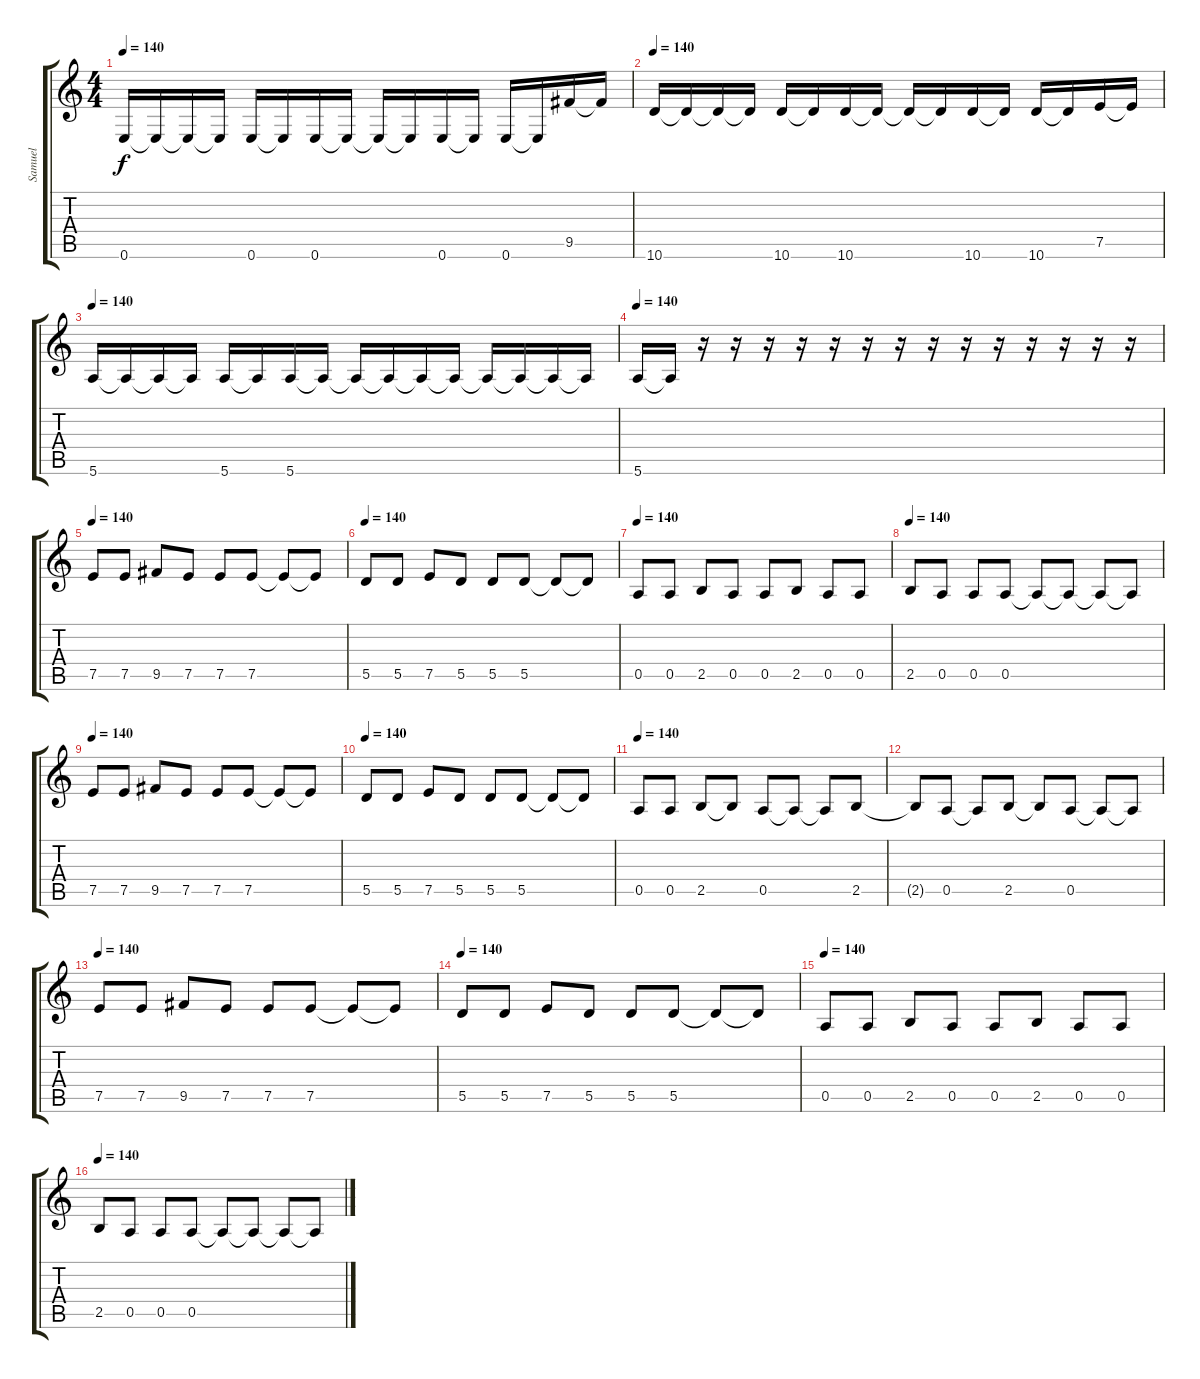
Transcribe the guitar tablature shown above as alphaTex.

\track ("Samuel" "Samuel") {instrument electricbassfinger}
\staff {score tabs}
\tuning (E4 B3 G3 D3 A2 E2) {hide}
\ts (4 4)
\tempo 140
\clef g2
\ks c
0.6.16{dy f} 0.6{t}.16 0.6{t}.16 0.6{t}.16 0.6.16 0.6{t}.16 0.6.16 0.6{t}.16 0.6{t}.16 0.6{t}.16 0.6.16 0.6{t}.16 0.6.16 0.6{t}.16 9.5.16 9.5{t}.16 |
\tempo 140
10.6.16 10.6{t}.16 10.6{t}.16 10.6{t}.16 10.6.16 10.6{t}.16 10.6.16 10.6{t}.16 10.6{t}.16 10.6{t}.16 10.6.16 10.6{t}.16 10.6.16 10.6{t}.16 7.5.16 7.5{t}.16 |
\tempo 140
5.6.16 5.6{t}.16 5.6{t}.16 5.6{t}.16 5.6.16 5.6{t}.16 5.6.16 5.6{t}.16 5.6{t}.16 5.6{t}.16 5.6{t}.16 5.6{t}.16 5.6{t}.16 5.6{t}.16 5.6{t}.16 5.6{t}.16 |
\tempo 150
\tempo 140
5.6.16 5.6{t}.16 r.16 r.16 r.16 r.16 r.16 r.16 r.16 r.16 r.16 r.16 r.16 r.16 r.16 r.16 |
\tempo 140
7.5.8 7.5.8 9.5.8 7.5.8 7.5.8 7.5.8 7.5{t}.8 7.5{t}.8 |
\tempo 140
5.5.8 5.5.8 7.5.8 5.5.8 5.5.8 5.5.8 5.5{t}.8 5.5{t}.8 |
\tempo 140
0.5.8 0.5.8 2.5.8 0.5.8 0.5.8 2.5.8 0.5.8 0.5.8 |
\tempo 140
2.5.8 0.5.8 0.5.8 0.5.8 0.5{t}.8 0.5{t}.8 0.5{t}.8 0.5{t}.8 |
\tempo 140
7.5.8 7.5.8 9.5.8 7.5.8 7.5.8 7.5.8 7.5{t}.8 7.5{t}.8 |
\tempo 140
5.5.8 5.5.8 7.5.8 5.5.8 5.5.8 5.5.8 5.5{t}.8 5.5{t}.8 |
\tempo 140
0.5.8 0.5.8 2.5.8 2.5{t}.8 0.5.8 0.5{t}.8 0.5{t}.8 2.5.8 |
2.5{t}.8 0.5.8 0.5{t}.8 2.5.8 2.5{t}.8 0.5.8 0.5{t}.8 0.5{t}.8 |
\tempo 140
7.5.8 7.5.8 9.5.8 7.5.8 7.5.8 7.5.8 7.5{t}.8 7.5{t}.8 |
\tempo 140
5.5.8 5.5.8 7.5.8 5.5.8 5.5.8 5.5.8 5.5{t}.8 5.5{t}.8 |
\tempo 140
0.5.8 0.5.8 2.5.8 0.5.8 0.5.8 2.5.8 0.5.8 0.5.8 |
\tempo 140
2.5.8 0.5.8 0.5.8 0.5.8 0.5{t}.8 0.5{t}.8 0.5{t}.8 0.5{t}.8
